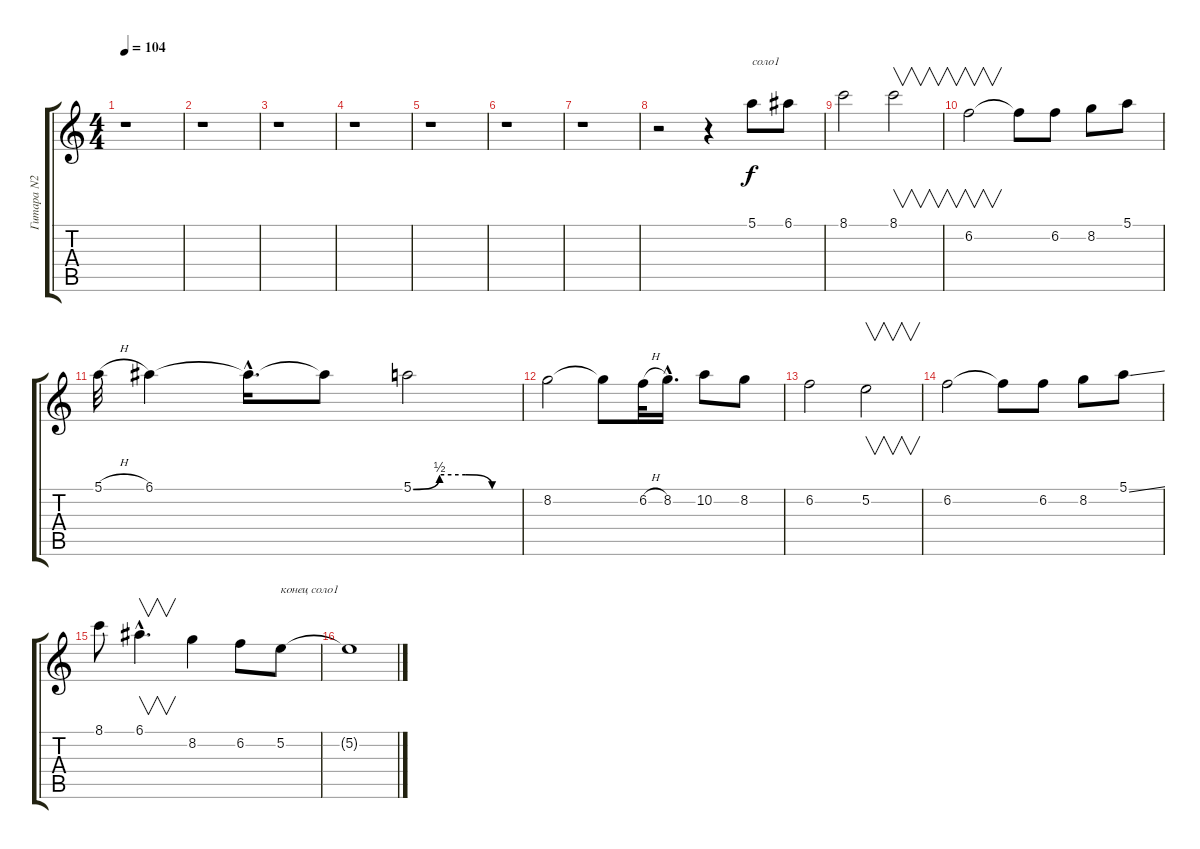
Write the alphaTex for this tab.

\track ("Гитара N2" "Гитара N2") {instrument acousticguitarsteel}
\staff {score tabs}
\tuning (E4 B3 G3 D3 A2 E2) {hide}
\ts (4 4)
\tempo 104
\clef g2
\ks c
r.1{dy f instrument acousticguitarsteel} |
r.1 |
r.1 |
r.1 |
r.1 |
r.1 |
r.1 |
r.2 r.4 5.1.8{txt "соло1"} 6.1.8 |
8.1.2 8.1.2{v} |
6.2.2{v} 6.2{t}.8 6.2.8 8.2.8 5.1.8 |
5.1{h}.32 6.1.4 6.1{hac t}.16{d} 6.1{t}.8 5.1{be (custom 0 0 15 2 30 2 45 0 60 0)}.2 |
8.2.2 8.2{t}.8 6.2{h}.32 8.2{hac}.16{d} 10.2.8 8.2.8 |
6.2.2 5.2.2{v} |
6.2.2 6.2{t}.8 6.2.8 8.2.8 5.1{ss}.8 |
8.1.8 6.1{hac}.4{v d} 8.2.4 6.2.8 5.2.8{txt "конец соло1"} |
5.2{t}.1
